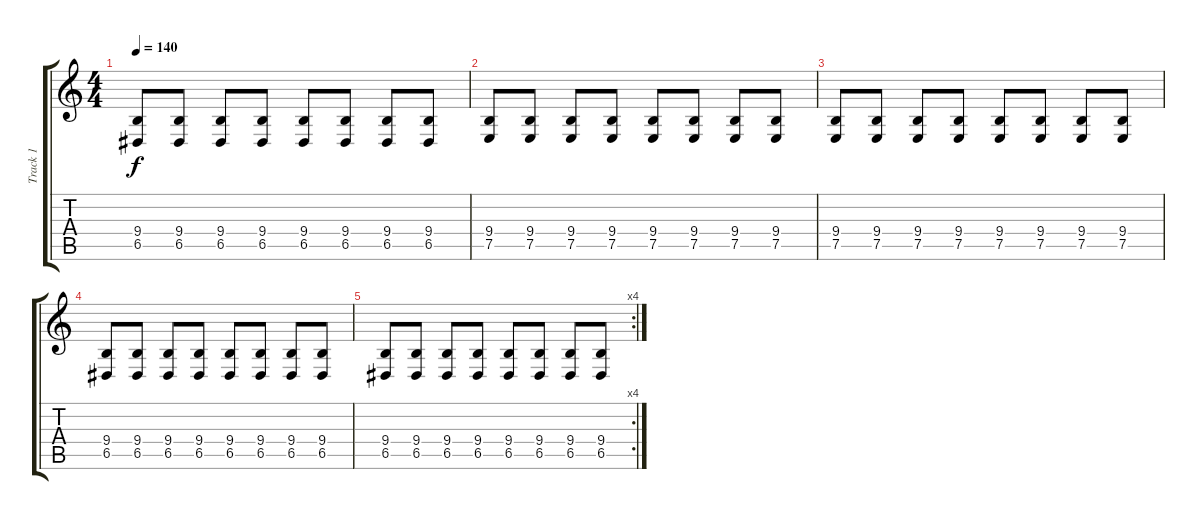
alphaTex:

\track ("Track 1" "Track 1") {instrument celesta}
\staff {score tabs}
\tuning (E4 B3 G3 D3 A2 E2) {hide}
\ts (4 4)
\tempo 140
\clef g2
\ks c
(9.4 6.5).8{dy f} (9.4 6.5).8 (9.4 6.5).8 (9.4 6.5).8 (9.4 6.5).8 (9.4 6.5).8 (9.4 6.5).8 (9.4 6.5).8 |
(9.4 7.5).8 (9.4 7.5).8 (9.4 7.5).8 (9.4 7.5).8 (9.4 7.5).8 (9.4 7.5).8 (9.4 7.5).8 (9.4 7.5).8 |
(9.4 7.5).8 (9.4 7.5).8 (9.4 7.5).8 (9.4 7.5).8 (9.4 7.5).8 (9.4 7.5).8 (9.4 7.5).8 (9.4 7.5).8 |
(9.4 6.5).8 (9.4 6.5).8 (9.4 6.5).8 (9.4 6.5).8 (9.4 6.5).8 (9.4 6.5).8 (9.4 6.5).8 (9.4 6.5).8 |
\rc 4
(9.4 6.5).8 (9.4 6.5).8 (9.4 6.5).8 (9.4 6.5).8 (9.4 6.5).8 (9.4 6.5).8 (9.4 6.5).8 (9.4 6.5).8
